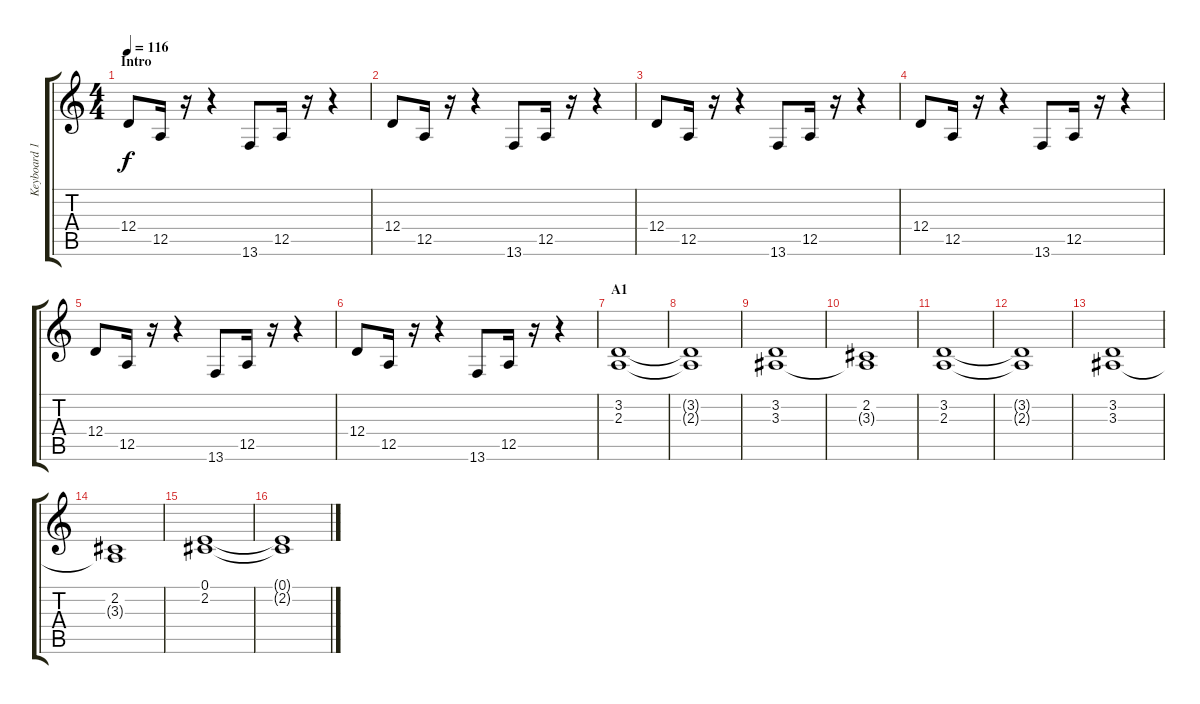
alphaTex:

\track ("Keyboard 1" "Keyboard 1") {instrument choiraahs}
\staff {score tabs}
\tuning (E4 B3 G3 D3 A2 E2) {hide}
\ts (4 4)
\section ("" "Intro")
\tempo 116
\clef g2
\ks c
12.4.8{dy f instrument choiraahs} 12.5.16 r.16 r.4 13.6.8 12.5.16 r.16 r.4 |
12.4.8 12.5.16 r.16 r.4 13.6.8 12.5.16 r.16 r.4 |
12.4.8 12.5.16 r.16 r.4 13.6.8 12.5.16 r.16 r.4 |
12.4.8 12.5.16 r.16 r.4 13.6.8 12.5.16 r.16 r.4 |
12.4.8 12.5.16 r.16 r.4 13.6.8 12.5.16 r.16 r.4 |
12.4.8 12.5.16 r.16 r.4 13.6.8 12.5.16 r.16 r.4 |
\section ("" "A1")
(3.2 2.3).1 |
(3.2{t} 2.3{t}).1 |
(3.2 3.3).1 |
(2.2 3.3{t}).1 |
(3.2 2.3).1 |
(3.2{t} 2.3{t}).1 |
(3.2 3.3).1 |
(2.2 3.3{t}).1 |
(0.1 2.2).1 |
(0.1{t} 2.2{t}).1
